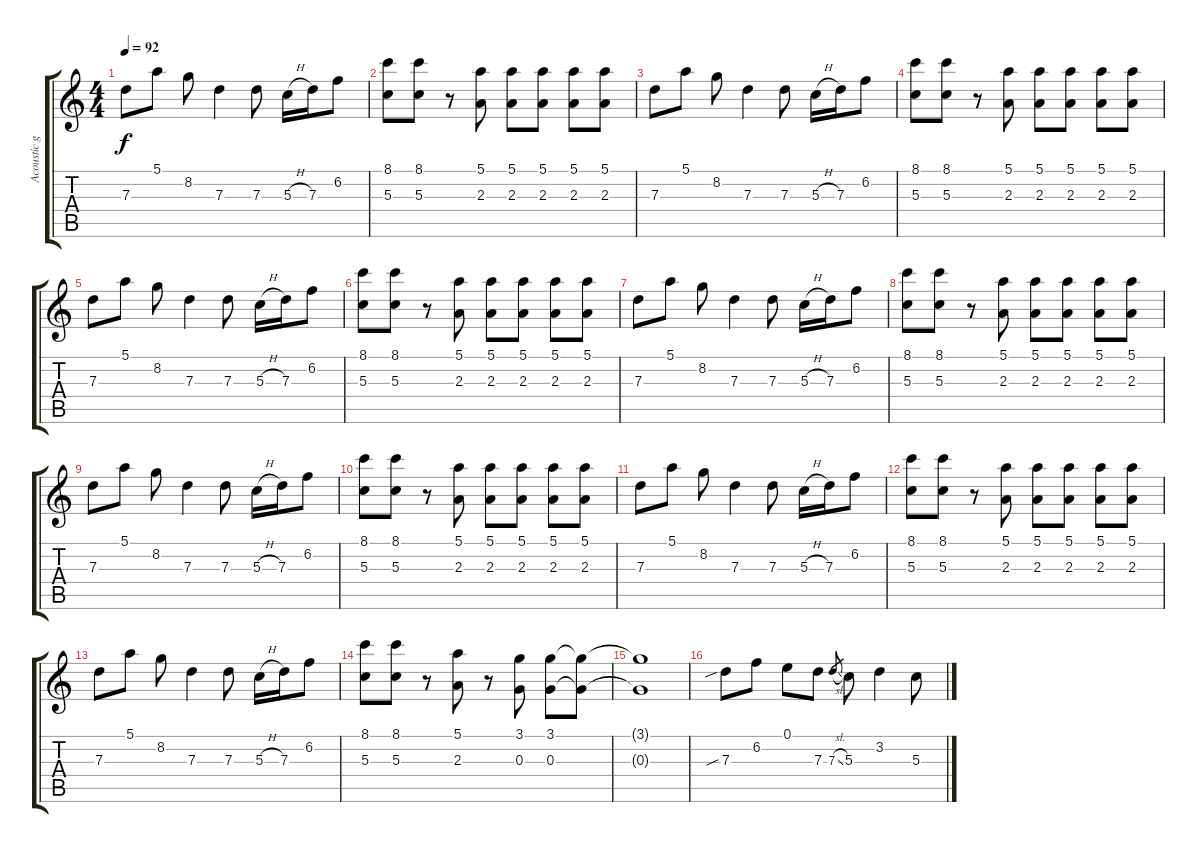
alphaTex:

\track ("Acoustic guitar 2" "Acoustic g") {instrument acousticguitarsteel}
\staff {score tabs}
\tuning (E4 B3 G3 D3 A2 E2) {hide}
\ts (4 4)
\tempo 92
\clef g2
\ks c
7.3.8{dy f} 5.1.8 8.2.8 7.3.4 7.3.8 5.3{h}.16 7.3.16 6.2.8 |
(8.1 5.3).8 (8.1 5.3).8 r.8 (5.1 2.3).8 (5.1 2.3).8 (5.1 2.3).8 (5.1 2.3).8 (5.1 2.3).8 |
7.3.8 5.1.8 8.2.8 7.3.4 7.3.8 5.3{h}.16 7.3.16 6.2.8 |
(8.1 5.3).8 (8.1 5.3).8 r.8 (5.1 2.3).8 (5.1 2.3).8 (5.1 2.3).8 (5.1 2.3).8 (5.1 2.3).8 |
7.3.8 5.1.8 8.2.8 7.3.4 7.3.8 5.3{h}.16 7.3.16 6.2.8 |
(8.1 5.3).8 (8.1 5.3).8 r.8 (5.1 2.3).8 (5.1 2.3).8 (5.1 2.3).8 (5.1 2.3).8 (5.1 2.3).8 |
7.3.8 5.1.8 8.2.8 7.3.4 7.3.8 5.3{h}.16 7.3.16 6.2.8 |
(8.1 5.3).8 (8.1 5.3).8 r.8 (5.1 2.3).8 (5.1 2.3).8 (5.1 2.3).8 (5.1 2.3).8 (5.1 2.3).8 |
7.3.8 5.1.8 8.2.8 7.3.4 7.3.8 5.3{h}.16 7.3.16 6.2.8 |
(8.1 5.3).8 (8.1 5.3).8 r.8 (5.1 2.3).8 (5.1 2.3).8 (5.1 2.3).8 (5.1 2.3).8 (5.1 2.3).8 |
7.3.8 5.1.8 8.2.8 7.3.4 7.3.8 5.3{h}.16 7.3.16 6.2.8 |
(8.1 5.3).8 (8.1 5.3).8 r.8 (5.1 2.3).8 (5.1 2.3).8 (5.1 2.3).8 (5.1 2.3).8 (5.1 2.3).8 |
7.3.8 5.1.8 8.2.8 7.3.4 7.3.8 5.3{h}.16 7.3.16 6.2.8 |
(8.1 5.3).8 (8.1 5.3).8 r.8 (5.1 2.3).8 r.8 (3.1 0.3).8 (3.1 0.3).8 (3.1{t} 0.3{t}).8 |
(3.1{t} 0.3{t}).1 |
7.3{sib}.8 6.2.8 0.1.8 7.3.8 7.3{sl}.8{gr} 5.3.8 3.2.4 5.3.8
